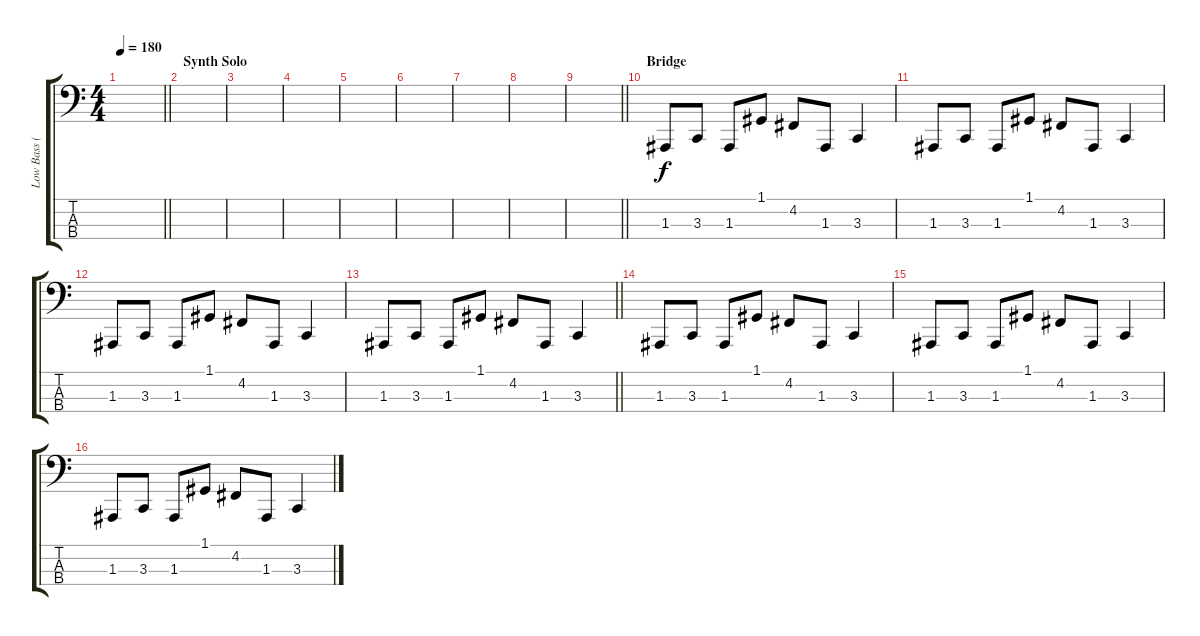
\track ("Low Bass (Phaser)" "Low Bass (") {instrument electricbassfinger}
\staff {score tabs}
\tuning (G1 D1 A0 E0) {hide}
\ts (4 4)
\tempo 180
\clef f4
\barLineRight lightlight
\ks c
|
\section ("" "Synth Solo")
|
|
|
|
|
|
|
\barLineRight lightlight
|
\section ("" "Bridge")
1.3.8 3.3.8 1.3.8 1.1.8 4.2.8 1.3.8 3.3.4 |
1.3.8 3.3.8 1.3.8 1.1.8 4.2.8 1.3.8 3.3.4 |
1.3.8 3.3.8 1.3.8 1.1.8 4.2.8 1.3.8 3.3.4 |
\barLineRight lightlight
1.3.8 3.3.8 1.3.8 1.1.8 4.2.8 1.3.8 3.3.4 |
1.3.8 3.3.8 1.3.8 1.1.8 4.2.8 1.3.8 3.3.4 |
1.3.8 3.3.8 1.3.8 1.1.8 4.2.8 1.3.8 3.3.4 |
1.3.8 3.3.8 1.3.8 1.1.8 4.2.8 1.3.8 3.3.4
